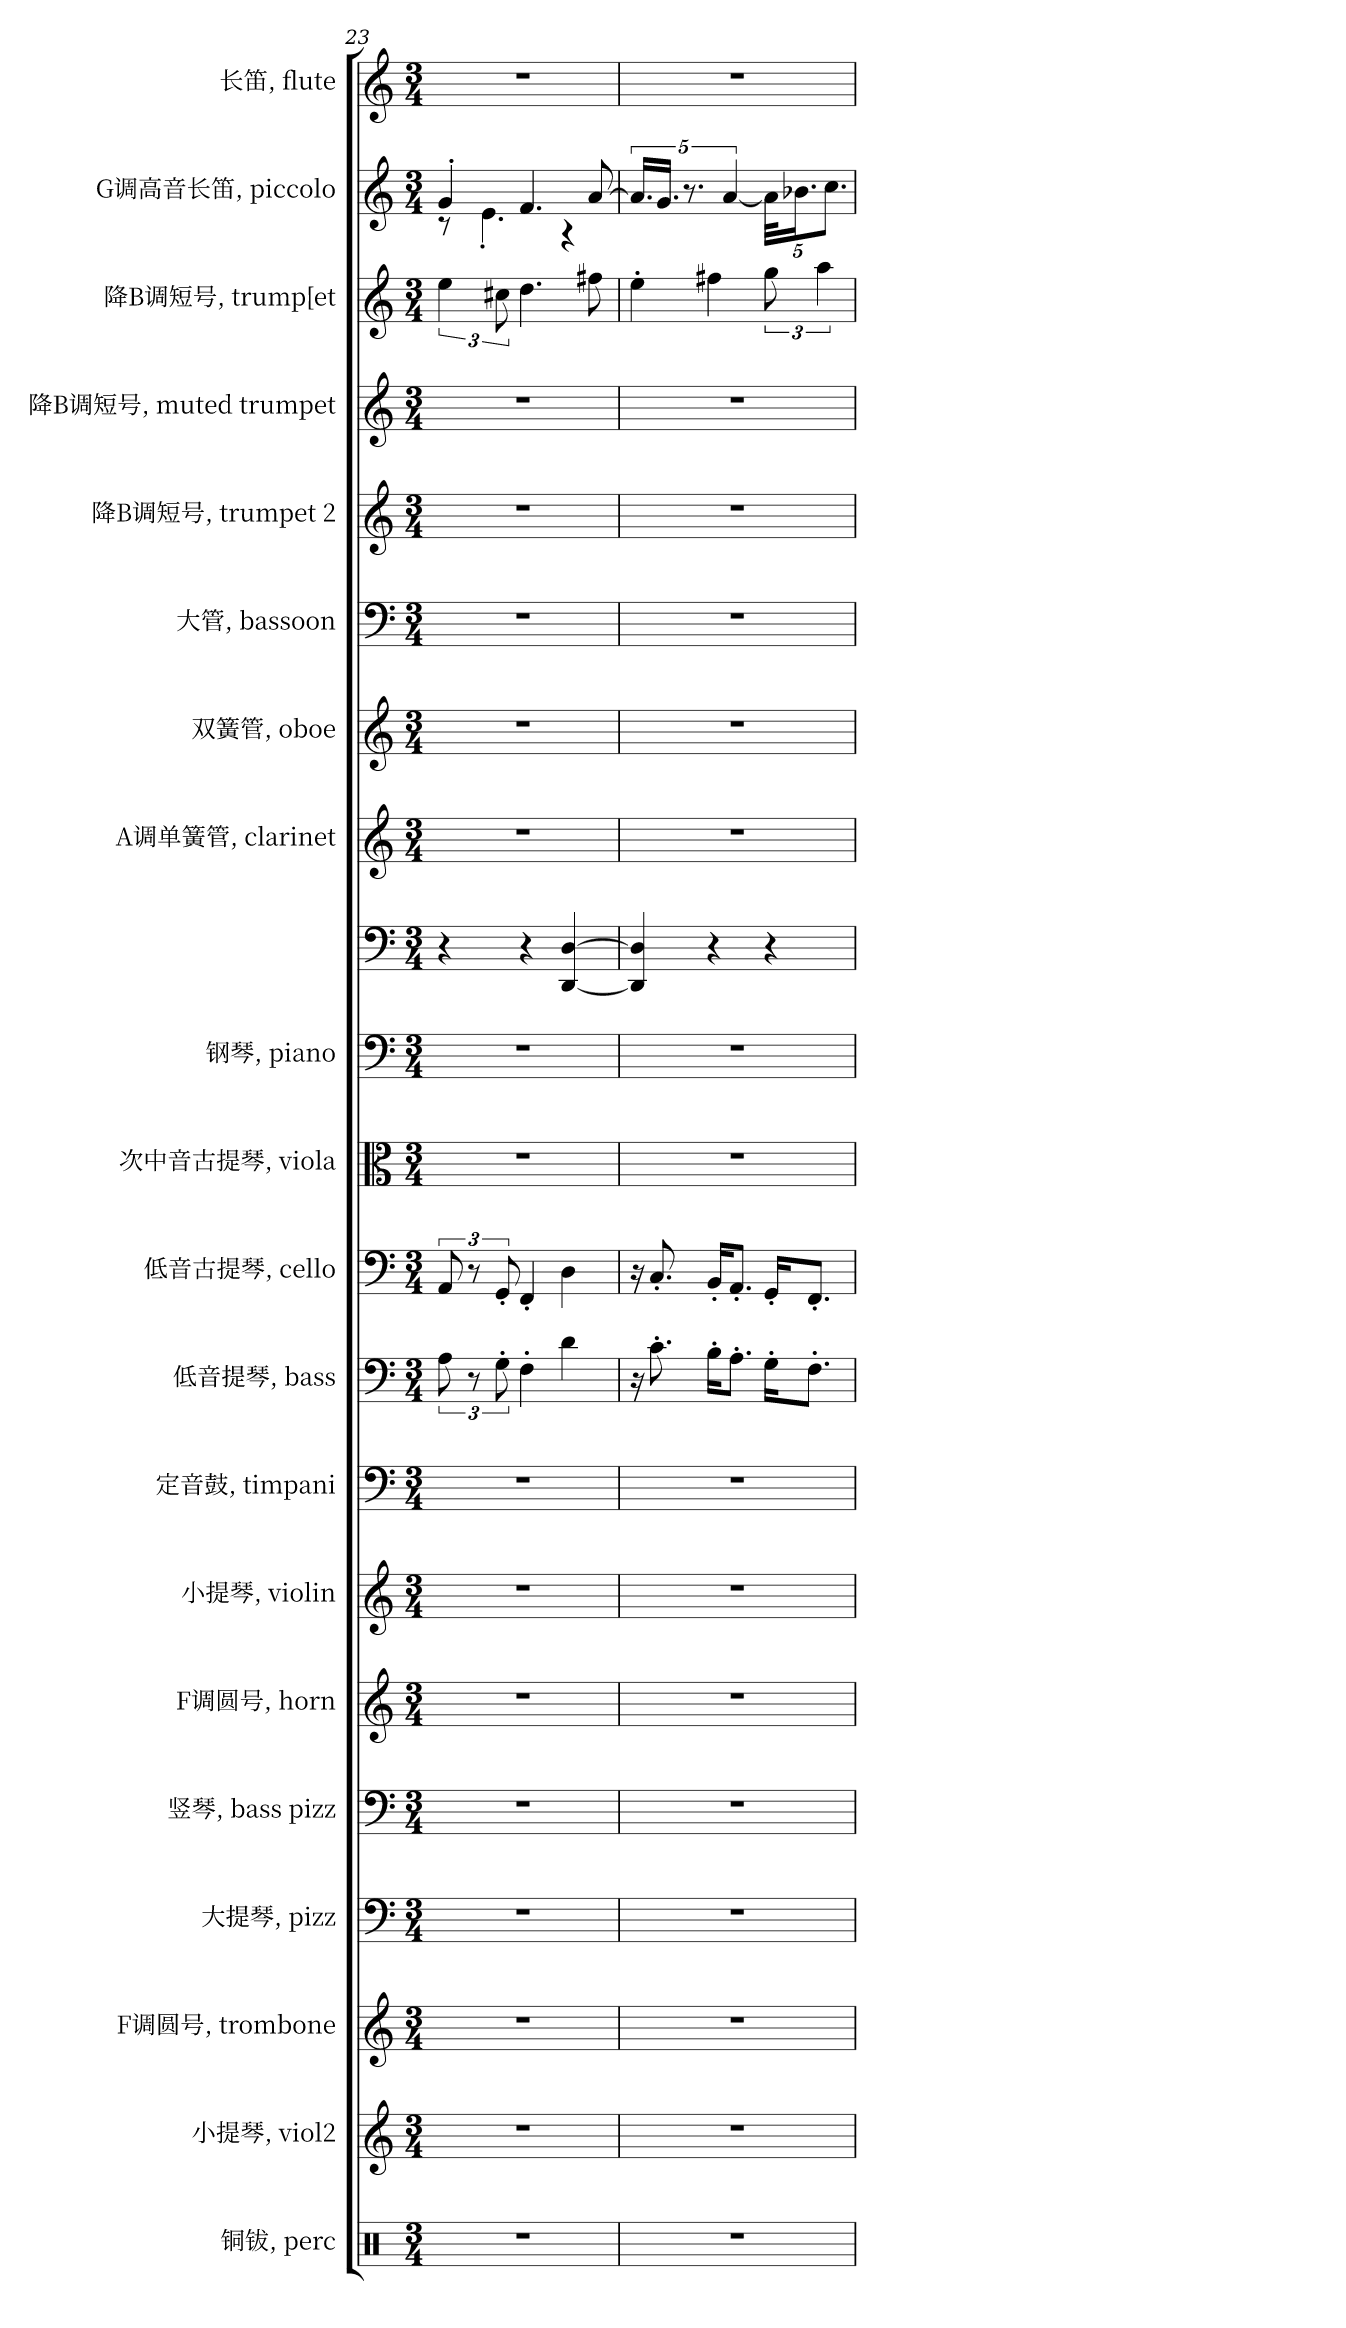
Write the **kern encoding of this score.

**kern	**kern	**kern	**kern	**kern	**kern	**kern	**kern	**kern	**kern	**kern	**kern	**kern	**kern	**kern	**kern	**kern	**kern	**kern	**kern	**kern
*part20	*part19	*part18	*part17	*part16	*part15	*part14	*part13	*part12	*part11	*part10	*part9	*part9	*part8	*part7	*part6	*part5	*part4	*part3	*part2	*part1
*staff21	*staff20	*staff19	*staff18	*staff17	*staff16	*staff15	*staff14	*staff13	*staff12	*staff11	*staff10	*staff9	*staff8	*staff7	*staff6	*staff5	*staff4	*staff3	*staff2	*staff1
*I"铜钹, perc	*I"小提琴, viol2	*I"F调圆号, trombone	*I"大提琴, pizz	*I"竖琴, bass pizz	*I"F调圆号, horn	*I"小提琴, violin	*I"定音鼓, timpani	*I"低音提琴, bass	*I"低音古提琴, cello	*I"次中音古提琴, viola	*I"钢琴, piano	*	*I"A调单簧管, clarinet	*I"双簧管, oboe	*I"大管, bassoon	*I"降B调短号, trumpet 2	*I"降B调短号, muted trumpet	*I"降B调短号, trump[et	*I"G调高音长笛, piccolo	*I"长笛, flute
*	*	*	*	*	*I'F Hn.	*I'Vln.	*I'Timp.	*	*	*	*I'Pno.	*	*I'A Cl.	*I'Ob.	*I'Bsn.	*	*	*	*	*I'Fl.
*clefX	*clefG2	*clefG2	*clefF4	*clefF4	*clefG2	*clefG2	*clefF4	*clefF4	*clefF4	*clefC3	*clefF4	*clefF4	*clefG2	*clefG2	*clefF4	*clefG2	*clefG2	*clefG2	*clefG2	*clefG2
*	*	*ITrd4c7	*	*	*ITrd4c7	*	*	*ITrd7c12	*	*	*	*	*ITrd2c3	*	*	*ITrd1c2	*ITrd1c2	*ITrd1c2	*ITrd-4c-7	*
*k[]	*k[]	*k[b-]	*k[]	*k[]	*k[b-]	*k[]	*k[]	*k[]	*k[]	*k[]	*k[]	*k[]	*k[f#c#g#]	*k[]	*k[]	*k[b-e-]	*k[b-e-]	*k[b-e-]	*k[f#]	*k[]
*M3/4	*M3/4	*M3/4	*M3/4	*M3/4	*M3/4	*M3/4	*M3/4	*M3/4	*M3/4	*M3/4	*M3/4	*M3/4	*M3/4	*M3/4	*M3/4	*M3/4	*M3/4	*M3/4	*M3/4	*M3/4
=23	=23	=23	=23	=23	=23	=23	=23	=23	=23	=23	=23	=23	=23	=23	=23	=23	=23	=23	=23	=23
*	*	*	*	*	*	*	*	*	*	*	*	*	*	*	*	*	*	*	*^	*
2.r	2.r	2.r	2.r	2.r	2.r	2.r	2.r	12AA\	12AA/	2.r	2.r	4r	2.r	2.r	2.r	2.r	2.r	6dd\	4dd'/	8r	2.r
.	.	.	.	.	.	.	.	12r	12r	.	.	.	.	.	.	.	.	.	.	.	.
.	.	.	.	.	.	.	.	.	.	.	.	.	.	.	.	.	.	.	.	4.b'\	.
.	.	.	.	.	.	.	.	12GG'\	12GG'/	.	.	.	.	.	.	.	.	12bn\	.	.	.
.	.	.	.	.	.	.	.	4FF'\	4FF'/	.	.	4r	.	.	.	.	.	4.cc\	4.cc/	.	.
.	.	.	.	.	.	.	.	4D\	4D\	.	.	[4DD/ [4D/	.	.	.	.	.	.	.	4r	.
.	.	.	.	.	.	.	.	.	.	.	.	.	.	.	.	.	.	8een\	[8ee/	.	.
*	*	*	*	*	*	*	*	*	*	*	*	*	*	*	*	*	*	*	*v	*v	*
=24	=24	=24	=24	=24	=24	=24	=24	=24	=24	=24	=24	=24	=24	=24	=24	=24	=24	=24	=24	=24
2.r	2.r	2.r	2.r	2.r	2.r	2.r	2.r	16r	16r	2.r	2.r	4DD/] 4D/]	2.r	2.r	2.r	2.r	2.r	4dd'\	20.ee/LL]	2.r
.	.	.	.	.	.	.	.	8.C'\	8.C'/	.	.	.	.	.	.	.	.	.	.	.
.	.	.	.	.	.	.	.	.	.	.	.	.	.	.	.	.	.	.	20.dd/JJ	.
.	.	.	.	.	.	.	.	.	.	.	.	.	.	.	.	.	.	.	10.r	.
.	.	.	.	.	.	.	.	16BB'\KL	16BB'/KL	.	.	4r	.	.	.	.	.	4een\	.	.
.	.	.	.	.	.	.	.	.	.	.	.	.	.	.	.	.	.	.	[5ee/	.
.	.	.	.	.	.	.	.	8.AA'\J	8.AA'/J	.	.	.	.	.	.	.	.	.	.	.
.	.	.	.	.	.	.	.	16GG'\KL	16GG'/KL	.	.	4r	.	.	.	.	.	12ff\	40ee\KLL]	.
.	.	.	.	.	.	.	.	.	.	.	.	.	.	.	.	.	.	.	20.ffn\J	.
.	.	.	.	.	.	.	.	8.FF'\J	8.FF'/J	.	.	.	.	.	.	.	.	.	.	.
.	.	.	.	.	.	.	.	.	.	.	.	.	.	.	.	.	.	6gg\	.	.
.	.	.	.	.	.	.	.	.	.	.	.	.	.	.	.	.	.	.	10.gg\J	.
=	=	=	=	=	=	=	=	=	=	=	=	=	=	=	=	=	=	=	=	=
*-	*-	*-	*-	*-	*-	*-	*-	*-	*-	*-	*-	*-	*-	*-	*-	*-	*-	*-	*-	*-
